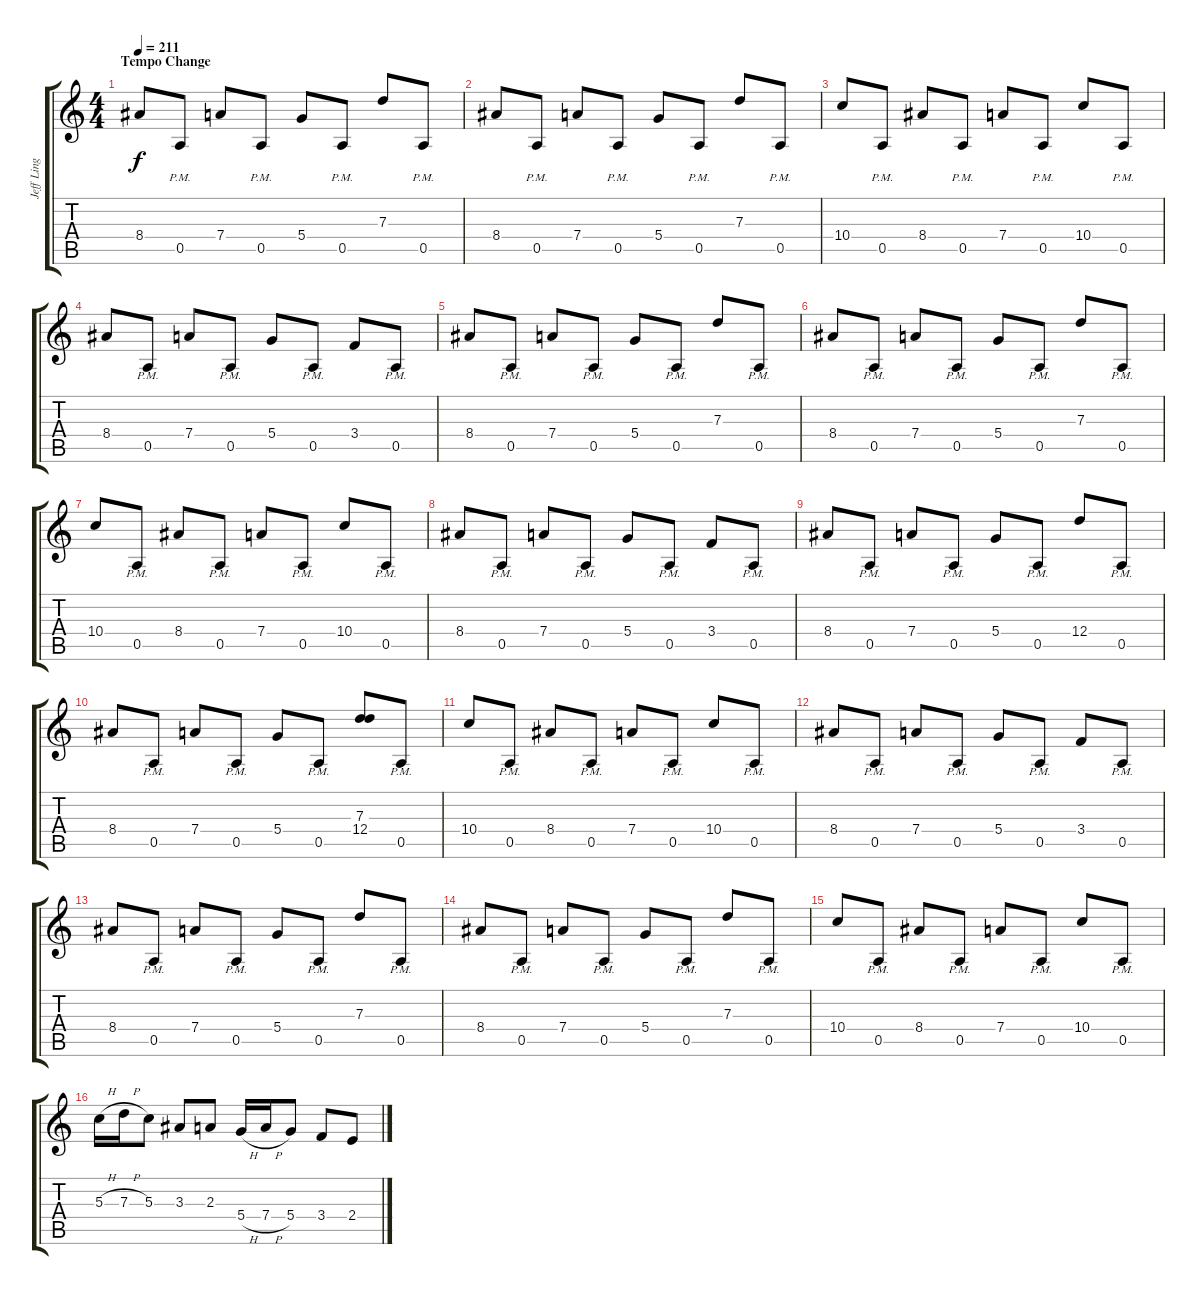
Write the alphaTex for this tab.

\track ("Jeff Ling" "Jeff Ling") {instrument distortionguitar}
\staff {score tabs}
\tuning (E4 B3 G3 D3 A2 D2) {hide}
\ts (4 4)
\section ("" "Tempo Change")
\tempo 211
\clef g2
\ks c
8.4.8{dy f} 0.5{pm}.8 7.4.8 0.5{pm}.8 5.4.8 0.5{pm}.8 7.3.8 0.5{pm}.8 |
8.4.8 0.5{pm}.8 7.4.8 0.5{pm}.8 5.4.8 0.5{pm}.8 7.3.8 0.5{pm}.8 |
10.4.8 0.5{pm}.8 8.4.8 0.5{pm}.8 7.4.8 0.5{pm}.8 10.4.8 0.5{pm}.8 |
8.4.8 0.5{pm}.8 7.4.8 0.5{pm}.8 5.4.8 0.5{pm}.8 3.4.8 0.5{pm}.8 |
8.4.8 0.5{pm}.8 7.4.8 0.5{pm}.8 5.4.8 0.5{pm}.8 7.3.8 0.5{pm}.8 |
8.4.8 0.5{pm}.8 7.4.8 0.5{pm}.8 5.4.8 0.5{pm}.8 7.3.8 0.5{pm}.8 |
10.4.8 0.5{pm}.8 8.4.8 0.5{pm}.8 7.4.8 0.5{pm}.8 10.4.8 0.5{pm}.8 |
8.4.8 0.5{pm}.8 7.4.8 0.5{pm}.8 5.4.8 0.5{pm}.8 3.4.8 0.5{pm}.8 |
8.4.8 0.5{pm}.8 7.4.8 0.5{pm}.8 5.4.8 0.5{pm}.8 12.4.8 0.5{pm}.8 |
8.4.8 0.5{pm}.8 7.4.8 0.5{pm}.8 5.4.8 0.5{pm}.8 (7.3 12.4).8 0.5{pm}.8 |
10.4.8 0.5{pm}.8 8.4.8 0.5{pm}.8 7.4.8 0.5{pm}.8 10.4.8 0.5{pm}.8 |
8.4.8 0.5{pm}.8 7.4.8 0.5{pm}.8 5.4.8 0.5{pm}.8 3.4.8 0.5{pm}.8 |
8.4.8 0.5{pm}.8 7.4.8 0.5{pm}.8 5.4.8 0.5{pm}.8 7.3.8 0.5{pm}.8 |
8.4.8 0.5{pm}.8 7.4.8 0.5{pm}.8 5.4.8 0.5{pm}.8 7.3.8 0.5{pm}.8 |
10.4.8 0.5{pm}.8 8.4.8 0.5{pm}.8 7.4.8 0.5{pm}.8 10.4.8 0.5{pm}.8 |
5.3{h}.16 7.3{h}.16 5.3.8 3.3.8 2.3.8 5.4{h}.16 7.4{h}.16 5.4.8 3.4.8 2.4.8
